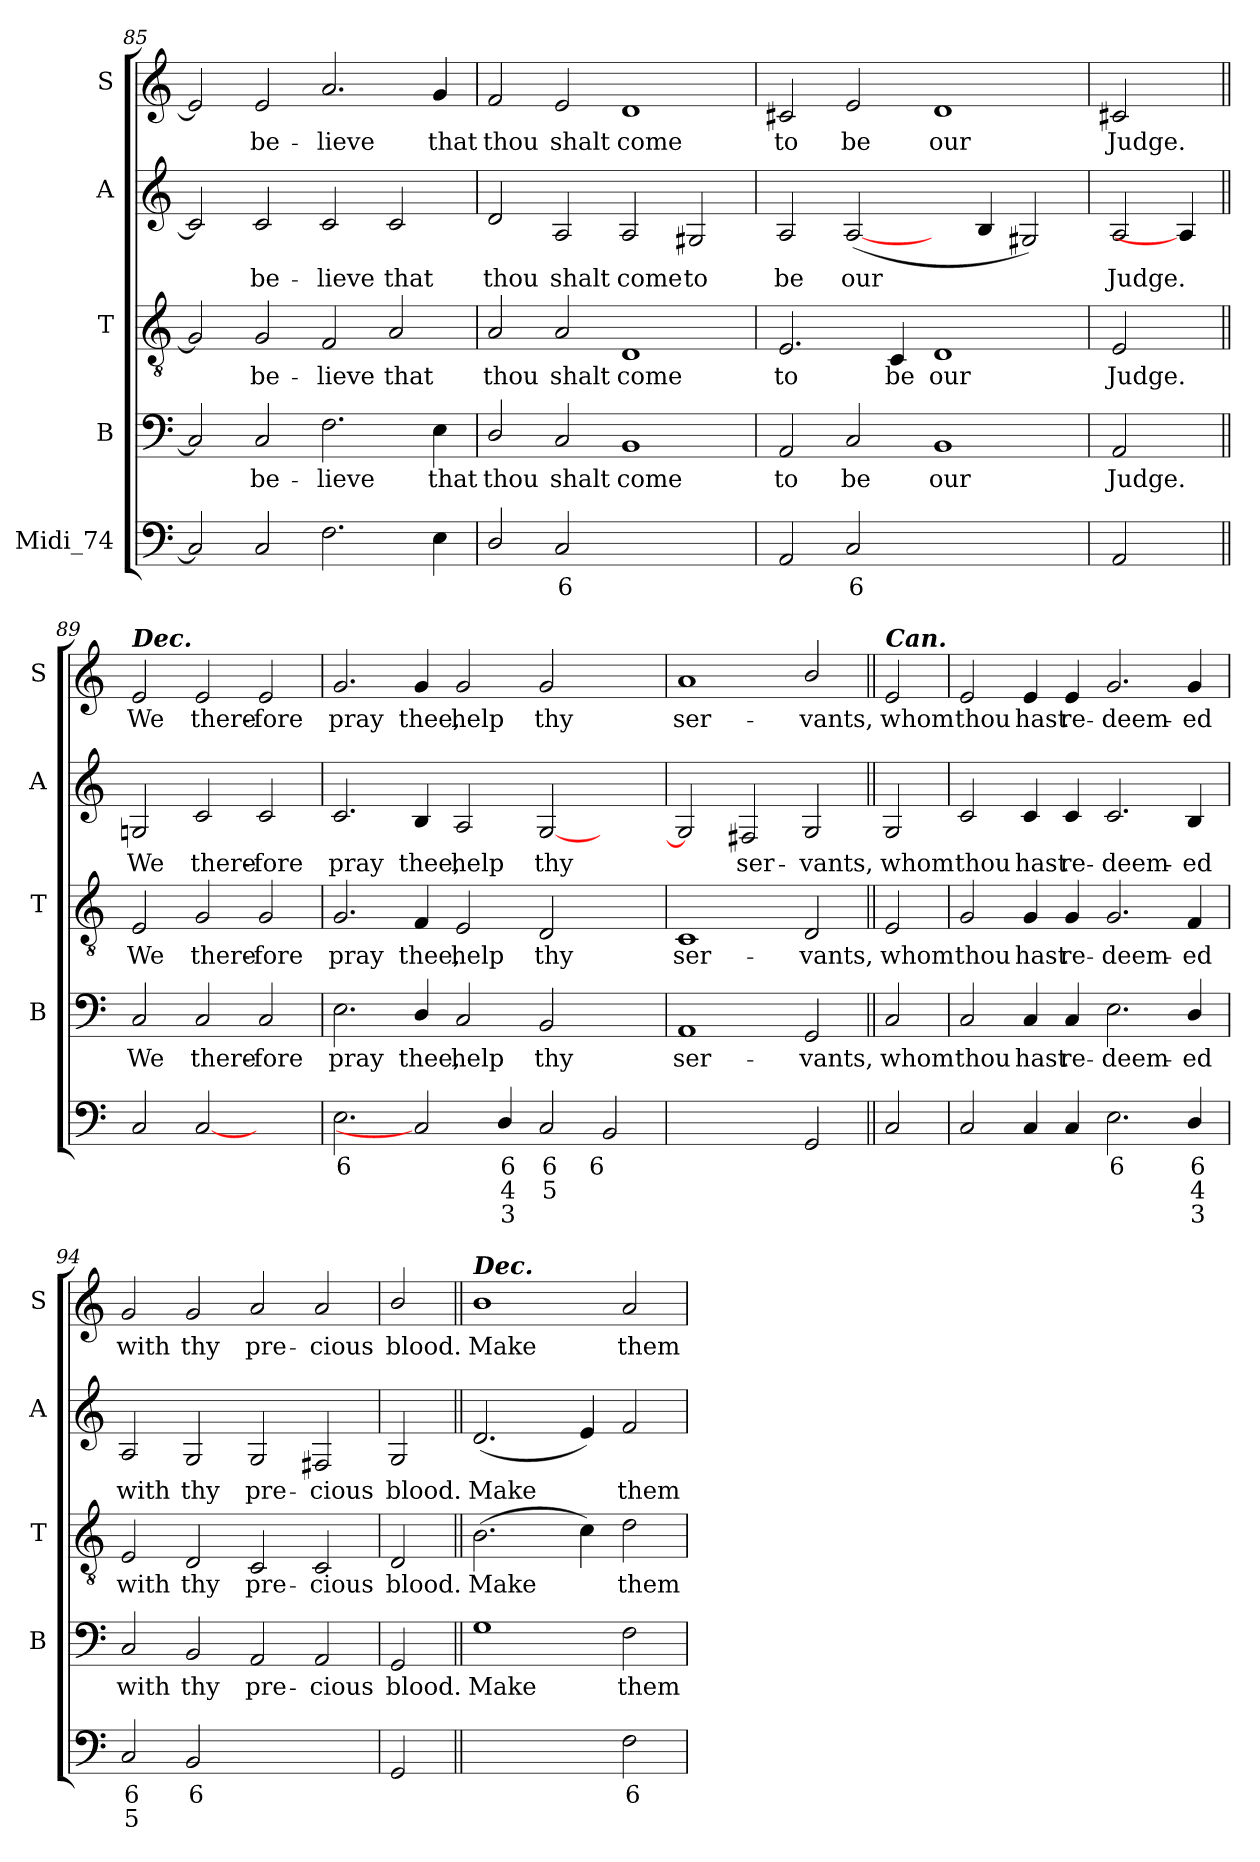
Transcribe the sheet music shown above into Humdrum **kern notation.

**kern	**text	**text	**text	**kern	**text	**kern	**text	**kern	**text	**kern	**text
*part5	*part5	*part5	*part5	*part4	*part4	*part3	*part3	*part2	*part2	*part1	*part1
*staff5	*staff5	*staff5	*staff5	*staff4	*staff4	*staff3	*staff3	*staff2	*staff2	*staff1	*staff1
*I"Midi_74	*	*	*	*I"B	*	*I"T	*	*I"A	*	*I"S	*
*	*	*	*	*I'B	*	*I'T	*	*I'A	*	*I'S	*
*clefF4	*	*	*	*clefF4	*	*clefGv2	*	*clefG2	*	*clefG2	*
*k[]	*	*	*	*k[]	*	*k[]	*	*k[]	*	*k[]	*
=85	=85	=85	=85	=85	=85	=85	=85	=85	=85	=85	=85
2C/]	.	.	.	2C/]	.	2G/]	.	2c/]	.	2e/]	.
!	!	!	!	!	!LO:LY:b	!	!LO:LY:b	!	!LO:LY:b	!	!LO:LY:b
2C/	.	.	.	2C/	be-	2G/	be-	2c/	be-	2e/	be-
!	!	!	!	!	!LO:LY:b	!	!LO:LY:b	!	!LO:LY:b	!	!LO:LY:b
2.F\	.	.	.	2.F\	-lieve	2F/	-lieve	2c/	-lieve	2.a/	-lieve
!	!	!	!	!	!	!	!LO:LY:b	!	!LO:LY:b	!	!
.	.	.	.	.	.	2A/	that	2c/	that	.	.
!	!	!	!	!	!LO:LY:b	!	!	!	!	!	!LO:LY:b
4E\	.	.	.	4E\	that	.	.	.	.	4g/	that
!!LO:LB:g=z
=86	=86	=86	=86	=86	=86	=86	=86	=86	=86	=86	=86
!	!	!	!	!	!LO:LY:b	!	!LO:LY:b	!	!LO:LY:b	!	!LO:LY:b
2D/	.	.	.	2D/	thou	2A/	thou	2d/	thou	2f/	thou
!	!LO:LY:b	!	!	!	!LO:LY:b	!	!LO:LY:b	!	!LO:LY:b	!	!LO:LY:b
2C/	6	.	.	2C/	shalt	2A/	shalt	2A/	shalt	2e/	shalt
!	!LO:LY:b	!	!	!	!LO:LY:b	!	!LO:LY:b	!	!LO:LY:b	!	!LO:LY:b
[2BB/yy	7	.	.	1BB	come	1D	come	2A/	come	1d	come
!	!LO:LY:b	!	!	!	!	!	!	!	!LO:LY:b	!	!
2BB/yy]	6	.	.	.	.	.	.	2G#X/	to	.	.
=87	=87	=87	=87	=87	=87	=87	=87	=87	=87	=87	=87
!	!	!	!	!	!LO:LY:b	!	!LO:LY:b	!	!LO:LY:b	!	!LO:LY:b
2AA/	.	.	.	2AA/	to	2.E/	to	2A/	be	2c#X/	to
!	!LO:LY:b	!	!	!	!LO:LY:b	!	!	!	!LO:LY:b	!	!LO:LY:b
2C/	6	.	.	2C/	be	.	.	(<[2A/	our	2e/	be
!	!	!	!	!	!	!	!LO:LY:b	!	!	!	!
.	.	.	.	.	.	4C/	be	.	.	.	.
!	!LO:LY:b	!	!	!	!LO:LY:b	!	!LO:LY:b	!	!	!	!LO:LY:b
[2BB/yy	7	.	.	1BB	our	1D	our	4ryy	.	1d	our
.	.	.	.	.	.	.	.	4B/	.	.	.
!	!LO:LY:b	!	!	!	!	!	!	!	!	!	!
2BB/yy]	6	.	.	.	.	.	.	2G#X/)	.	.	.
=88	=88	=88	=88	=88	=88	=88	=88	=88	=88	=88	=88
!	!	!	!	!	!LO:LY:b	!	!LO:LY:b	!	!LO:LY:b	!	!LO:LY:b
2AA/	.	.	.	2AA/	Judge.	2E/	Judge.	2A/	Judge.	2c#X/	Judge.
4ryy	.	.	.	4ryy	.	4ryy	.	4A/]	.	4ryy	.
=89||	=89||	=89||	=89||	=89||	=89||	=89||	=89||	=89||	=89||	=89||	=89||
!	!	!	!	!	!	!	!	!	!	!LO:TX:a:Bi:t=Dec.	!
!	!	!	!	!	!LO:LY:b	!	!LO:LY:b	!	!LO:LY:b	!	!LO:LY:b
2C/	.	.	.	2C/	We	2E/	We	2Gn/	We	2e/	We
!	!	!	!	!	!LO:LY:b	!	!LO:LY:b	!	!LO:LY:b	!	!LO:LY:b
[2C	.	.	.	2C/	there-	2G/	there-	2c/	there-	2e/	there-
!	!	!	!	!	!LO:LY:b	!	!LO:LY:b	!	!LO:LY:b	!	!LO:LY:b
2ryy	.	.	.	2C/	-fore	2G/	-fore	2c/	-fore	2e/	-fore
=90	=90	=90	=90	=90	=90	=90	=90	=90	=90	=90	=90
!	!LO:LY:b	!	!	!	!LO:LY:b	!	!LO:LY:b	!	!LO:LY:b	!	!LO:LY:b
2.E\	6	.	.	2.E\	pray	2.G/	pray	2.c/	pray	2.g/	pray
!	!	!	!	!	!LO:LY:b	!	!LO:LY:b	!	!LO:LY:b	!	!LO:LY:b
2C]	.	.	.	4D/	thee,	4F/	thee,	4B/	thee,	4g/	thee,
!	!	!	!	!	!LO:LY:b	!	!LO:LY:b	!	!LO:LY:b	!	!LO:LY:b
.	.	.	.	2C/	help	2E/	help	2A/	help	2g/	help
!	!LO:LY:b	!LO:LY:b	!LO:LY:b	!	!	!	!	!	!	!	!
4D/	6	4	3	.	.	.	.	.	.	.	.
!	!LO:LY:b	!LO:LY:b	!	!	!LO:LY:b	!	!LO:LY:b	!	!LO:LY:b	!	!LO:LY:b
2C/	6	5	.	2BB/	thy	2D/	thy	[2G/	thy	2g/	thy
!	!LO:LY:b	!	!	!	!	!	!	!	!	!	!
2BB/	6	.	.	2ryy	.	2ryy	.	2ryy	.	2ryy	.
=91	=91	=91	=91	=91	=91	=91	=91	=91	=91	=91	=91
!	!LO:LY:b	!	!	!	!LO:LY:b	!	!LO:LY:b	!	!	!	!LO:LY:b
[2AA/yy	7	.	.	1AA	ser-	1C	ser-	2G/]	.	1a	ser-
!	!LO:LY:b	!	!	!	!	!	!	!	!LO:LY:b	!	!
2AA/yy]	6	.	.	.	.	.	.	2F#X/	ser-	.	.
!	!	!	!	!	!LO:LY:b	!	!LO:LY:b	!	!LO:LY:b	!	!LO:LY:b
2GG/	.	.	.	2GG/	-vants,	2D/	-vants,	2G/	-vants,	2b/	-vants,
!!LO:PB:g=z
=92||	=92||	=92||	=92||	=92||	=92||	=92||	=92||	=92||	=92||	=92||	=92||
!	!	!	!	!	!	!	!	!	!	!LO:TX:a:Bi:t=Can.	!
!	!	!	!	!	!LO:LY:b	!	!LO:LY:b	!	!LO:LY:b	!	!LO:LY:b
2C/	.	.	.	2C/	whom	2E/	whom	2G/	whom	2e/	whom
=93	=93	=93	=93	=93	=93	=93	=93	=93	=93	=93	=93
!	!	!	!	!	!LO:LY:b	!	!LO:LY:b	!	!LO:LY:b	!	!LO:LY:b
2C/	.	.	.	2C/	thou	2G/	thou	2c/	thou	2e/	thou
!	!	!	!	!	!LO:LY:b	!	!LO:LY:b	!	!LO:LY:b	!	!LO:LY:b
4C/	.	.	.	4C/	hast	4G/	hast	4c/	hast	4e/	hast
!	!	!	!	!	!LO:LY:b	!	!LO:LY:b	!	!LO:LY:b	!	!LO:LY:b
4C/	.	.	.	4C/	re-	4G/	re-	4c/	re-	4e/	re-
!	!LO:LY:b	!	!	!	!LO:LY:b	!	!LO:LY:b	!	!LO:LY:b	!	!LO:LY:b
2.E\	6	.	.	2.E\	-deem-	2.G/	-deem-	2.c/	-deem-	2.g/	-deem-
!	!LO:LY:b	!LO:LY:b	!LO:LY:b	!	!LO:LY:b	!	!LO:LY:b	!	!LO:LY:b	!	!LO:LY:b
4D/	6	4	3	4D/	-ed	4F/	-ed	4B/	-ed	4g/	-ed
=94	=94	=94	=94	=94	=94	=94	=94	=94	=94	=94	=94
!	!LO:LY:b	!LO:LY:b	!	!	!LO:LY:b	!	!LO:LY:b	!	!LO:LY:b	!	!LO:LY:b
2C/	6	5	.	2C/	with	2E/	with	2A/	with	2g/	with
!	!LO:LY:b	!	!	!	!LO:LY:b	!	!LO:LY:b	!	!LO:LY:b	!	!LO:LY:b
2BB/	6	.	.	2BB/	thy	2D/	thy	2G/	thy	2g/	thy
!	!LO:LY:b	!	!	!	!LO:LY:b	!	!LO:LY:b	!	!LO:LY:b	!	!LO:LY:b
[2AA/yy	7	.	.	2AA/	pre-	2C/	pre-	2G/	pre-	2a/	pre-
!	!LO:LY:b	!	!	!	!LO:LY:b	!	!LO:LY:b	!	!LO:LY:b	!	!LO:LY:b
2AA/yy]	6	.	.	2AA/	-cious	2C/	-cious	2F#X/	-cious	2a/	-cious
=95	=95	=95	=95	=95	=95	=95	=95	=95	=95	=95	=95
!	!	!	!	!	!LO:LY:b	!	!LO:LY:b	!	!LO:LY:b	!	!LO:LY:b
2GG/	.	.	.	2GG/	blood.	2D/	blood.	2G/	blood.	2b/	blood.
=96||	=96||	=96||	=96||	=96||	=96||	=96||	=96||	=96||	=96||	=96||	=96||
!	!	!	!	!	!	!	!	!	!	!LO:TX:a:Bi:t=Dec.	!
!	!LO:LY:b	!	!	!	!LO:LY:b	!	!LO:LY:b	!	!LO:LY:b	!	!LO:LY:b
[2G\yy	5	.	.	1G	Make	(>2.B\	Make	(<2.d/	Make	1b	Make
!	!LO:LY:b	!	!	!	!	!	!	!	!	!	!
4G\yy]	5	.	.	.	.	.	.	.	.	.	.
!	!LO:LY:b	!	!	!	!	!	!	!	!	!	!
4G\yy	6	.	.	.	.	4c\)	.	4e/)	.	.	.
!	!LO:LY:b	!	!	!	!LO:LY:b	!	!LO:LY:b	!	!LO:LY:b	!	!LO:LY:b
2F\	6	.	.	2F\	them	2d\	them	2f/	them	2a/	them
=	=	=	=	=	=	=	=	=	=	=	=
*-	*-	*-	*-	*-	*-	*-	*-	*-	*-	*-	*-
